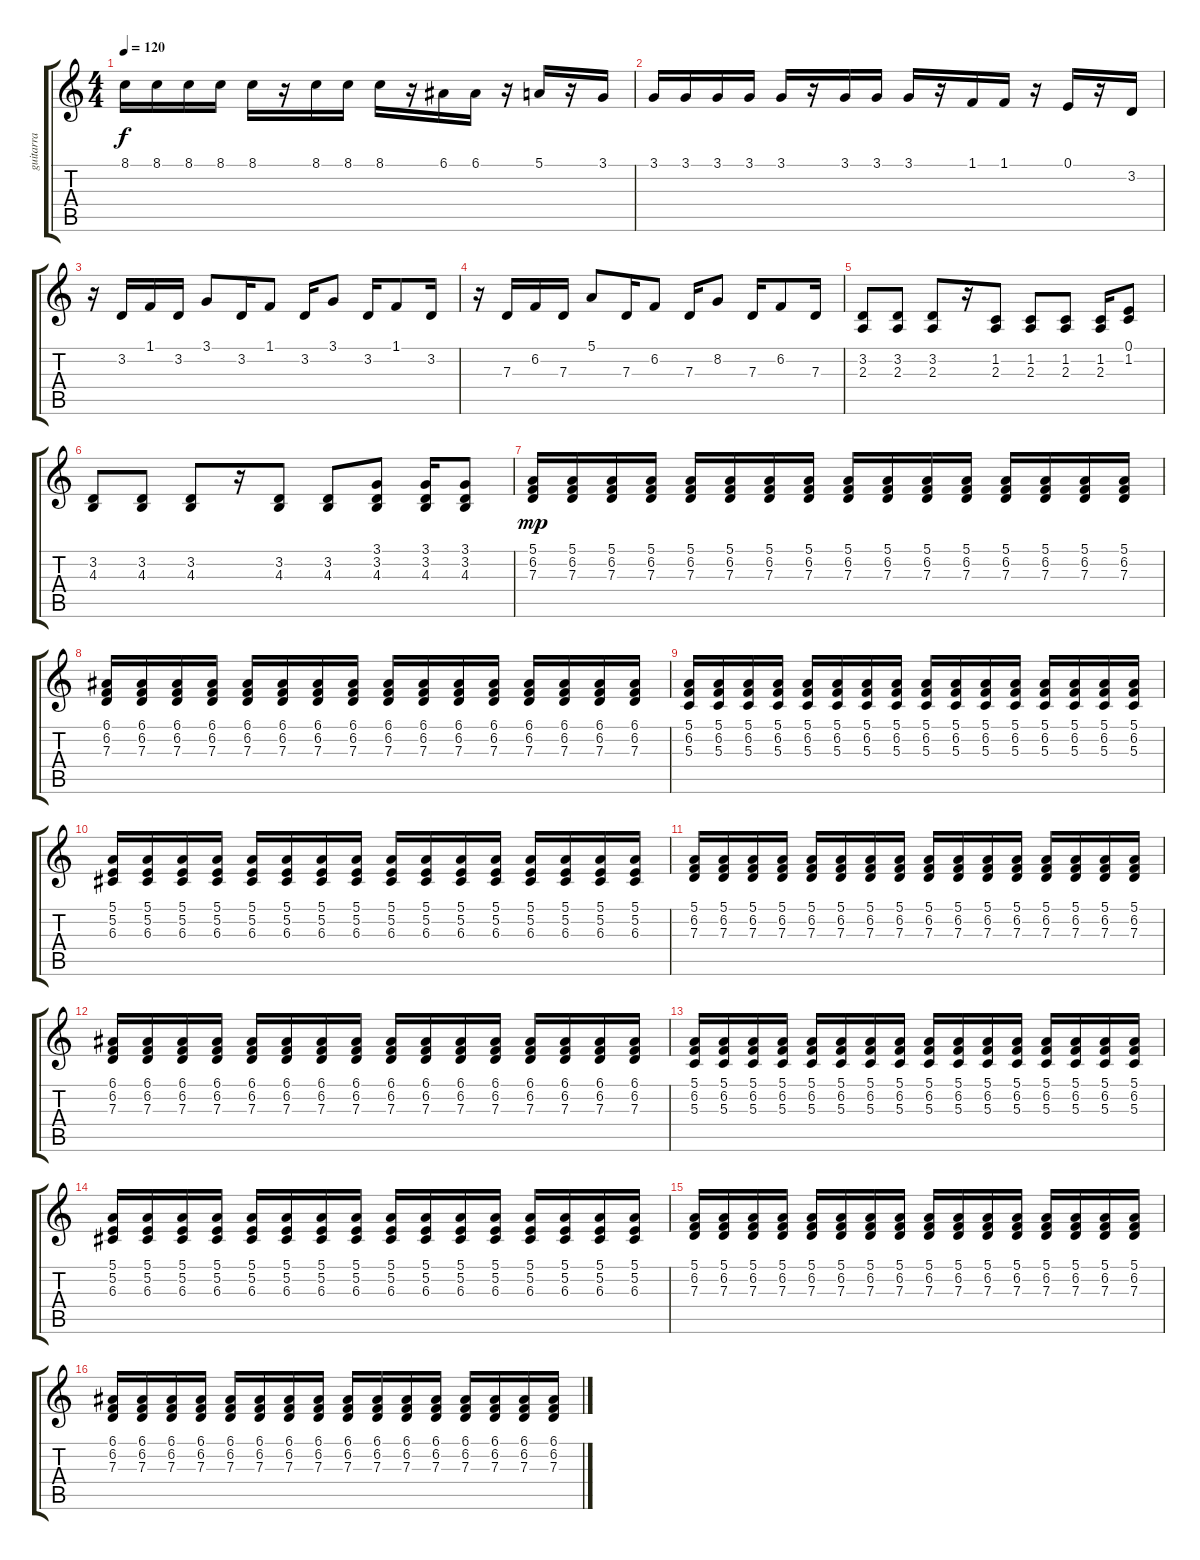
\track ("guitarra" "guitarra") {instrument sitar}
\staff {score tabs}
\tuning (E4 B3 G3 D3 A2 E2) {hide}
\ts (4 4)
\tempo 120
\clef g2
\ks c
8.1.16{dy f} 8.1.16 8.1.16 8.1.16 8.1.16 r.16 8.1.16 8.1.16 8.1.16 r.16 6.1.16 6.1.16 r.16 5.1.16 r.16 3.1.16 |
3.1.16 3.1.16 3.1.16 3.1.16 3.1.16 r.16 3.1.16 3.1.16 3.1.16 r.16 1.1.16 1.1.16 r.16 0.1.16 r.16 3.2.16 |
r.16 3.2.16 1.1.16 3.2.16 3.1.8 3.2.16 1.1.8 3.2.16 3.1.8 3.2.16 1.1.8 3.2.16 |
r.16 7.3.16 6.2.16 7.3.16 5.1.8 7.3.16 6.2.8 7.3.16 8.2.8 7.3.16 6.2.8 7.3.16 |
(3.2 2.3).8 (3.2 2.3).8 (3.2 2.3).8 r.16 (1.2 2.3).8 (1.2 2.3).8 (1.2 2.3).8 (1.2 2.3).16 (0.1 1.2).8 |
(3.2 4.3).8 (3.2 4.3).8 (3.2 4.3).8 r.16 (3.2 4.3).8 (3.2 4.3).8 (3.1 3.2 4.3).8 (3.1 3.2 4.3).16 (3.1 3.2 4.3).8 |
(5.1 6.2 7.3).16{dy mp} (5.1 6.2 7.3).16 (5.1 6.2 7.3).16 (5.1 6.2 7.3).16 (5.1 6.2 7.3).16 (5.1 6.2 7.3).16 (5.1 6.2 7.3).16 (5.1 6.2 7.3).16 (5.1 6.2 7.3).16 (5.1 6.2 7.3).16 (5.1 6.2 7.3).16 (5.1 6.2 7.3).16 (5.1 6.2 7.3).16 (5.1 6.2 7.3).16 (5.1 6.2 7.3).16 (5.1 6.2 7.3).16 |
(6.1 6.2 7.3).16 (6.1 6.2 7.3).16 (6.1 6.2 7.3).16 (6.1 6.2 7.3).16 (6.1 6.2 7.3).16 (6.1 6.2 7.3).16 (6.1 6.2 7.3).16 (6.1 6.2 7.3).16 (6.1 6.2 7.3).16 (6.1 6.2 7.3).16 (6.1 6.2 7.3).16 (6.1 6.2 7.3).16 (6.1 6.2 7.3).16 (6.1 6.2 7.3).16 (6.1 6.2 7.3).16 (6.1 6.2 7.3).16 |
(5.1 6.2 5.3).16 (5.1 6.2 5.3).16 (5.1 6.2 5.3).16 (5.1 6.2 5.3).16 (5.1 6.2 5.3).16 (5.1 6.2 5.3).16 (5.1 6.2 5.3).16 (5.1 6.2 5.3).16 (5.1 6.2 5.3).16 (5.1 6.2 5.3).16 (5.1 6.2 5.3).16 (5.1 6.2 5.3).16 (5.1 6.2 5.3).16 (5.1 6.2 5.3).16 (5.1 6.2 5.3).16 (5.1 6.2 5.3).16 |
(5.1 5.2 6.3).16 (5.1 5.2 6.3).16 (5.1 5.2 6.3).16 (5.1 5.2 6.3).16 (5.1 5.2 6.3).16 (5.1 5.2 6.3).16 (5.1 5.2 6.3).16 (5.1 5.2 6.3).16 (5.1 5.2 6.3).16 (5.1 5.2 6.3).16 (5.1 5.2 6.3).16 (5.1 5.2 6.3).16 (5.1 5.2 6.3).16 (5.1 5.2 6.3).16 (5.1 5.2 6.3).16 (5.1 5.2 6.3).16 |
(5.1 6.2 7.3).16 (5.1 6.2 7.3).16 (5.1 6.2 7.3).16 (5.1 6.2 7.3).16 (5.1 6.2 7.3).16 (5.1 6.2 7.3).16 (5.1 6.2 7.3).16 (5.1 6.2 7.3).16 (5.1 6.2 7.3).16 (5.1 6.2 7.3).16 (5.1 6.2 7.3).16 (5.1 6.2 7.3).16 (5.1 6.2 7.3).16 (5.1 6.2 7.3).16 (5.1 6.2 7.3).16 (5.1 6.2 7.3).16 |
(6.1 6.2 7.3).16 (6.1 6.2 7.3).16 (6.1 6.2 7.3).16 (6.1 6.2 7.3).16 (6.1 6.2 7.3).16 (6.1 6.2 7.3).16 (6.1 6.2 7.3).16 (6.1 6.2 7.3).16 (6.1 6.2 7.3).16 (6.1 6.2 7.3).16 (6.1 6.2 7.3).16 (6.1 6.2 7.3).16 (6.1 6.2 7.3).16 (6.1 6.2 7.3).16 (6.1 6.2 7.3).16 (6.1 6.2 7.3).16 |
(5.1 6.2 5.3).16 (5.1 6.2 5.3).16 (5.1 6.2 5.3).16 (5.1 6.2 5.3).16 (5.1 6.2 5.3).16 (5.1 6.2 5.3).16 (5.1 6.2 5.3).16 (5.1 6.2 5.3).16 (5.1 6.2 5.3).16 (5.1 6.2 5.3).16 (5.1 6.2 5.3).16 (5.1 6.2 5.3).16 (5.1 6.2 5.3).16 (5.1 6.2 5.3).16 (5.1 6.2 5.3).16 (5.1 6.2 5.3).16 |
(5.1 5.2 6.3).16 (5.1 5.2 6.3).16 (5.1 5.2 6.3).16 (5.1 5.2 6.3).16 (5.1 5.2 6.3).16 (5.1 5.2 6.3).16 (5.1 5.2 6.3).16 (5.1 5.2 6.3).16 (5.1 5.2 6.3).16 (5.1 5.2 6.3).16 (5.1 5.2 6.3).16 (5.1 5.2 6.3).16 (5.1 5.2 6.3).16 (5.1 5.2 6.3).16 (5.1 5.2 6.3).16 (5.1 5.2 6.3).16 |
(5.1 6.2 7.3).16 (5.1 6.2 7.3).16 (5.1 6.2 7.3).16 (5.1 6.2 7.3).16 (5.1 6.2 7.3).16 (5.1 6.2 7.3).16 (5.1 6.2 7.3).16 (5.1 6.2 7.3).16 (5.1 6.2 7.3).16 (5.1 6.2 7.3).16 (5.1 6.2 7.3).16 (5.1 6.2 7.3).16 (5.1 6.2 7.3).16 (5.1 6.2 7.3).16 (5.1 6.2 7.3).16 (5.1 6.2 7.3).16 |
(6.1 6.2 7.3).16 (6.1 6.2 7.3).16 (6.1 6.2 7.3).16 (6.1 6.2 7.3).16 (6.1 6.2 7.3).16 (6.1 6.2 7.3).16 (6.1 6.2 7.3).16 (6.1 6.2 7.3).16 (6.1 6.2 7.3).16 (6.1 6.2 7.3).16 (6.1 6.2 7.3).16 (6.1 6.2 7.3).16 (6.1 6.2 7.3).16 (6.1 6.2 7.3).16 (6.1 6.2 7.3).16 (6.1 6.2 7.3).16
